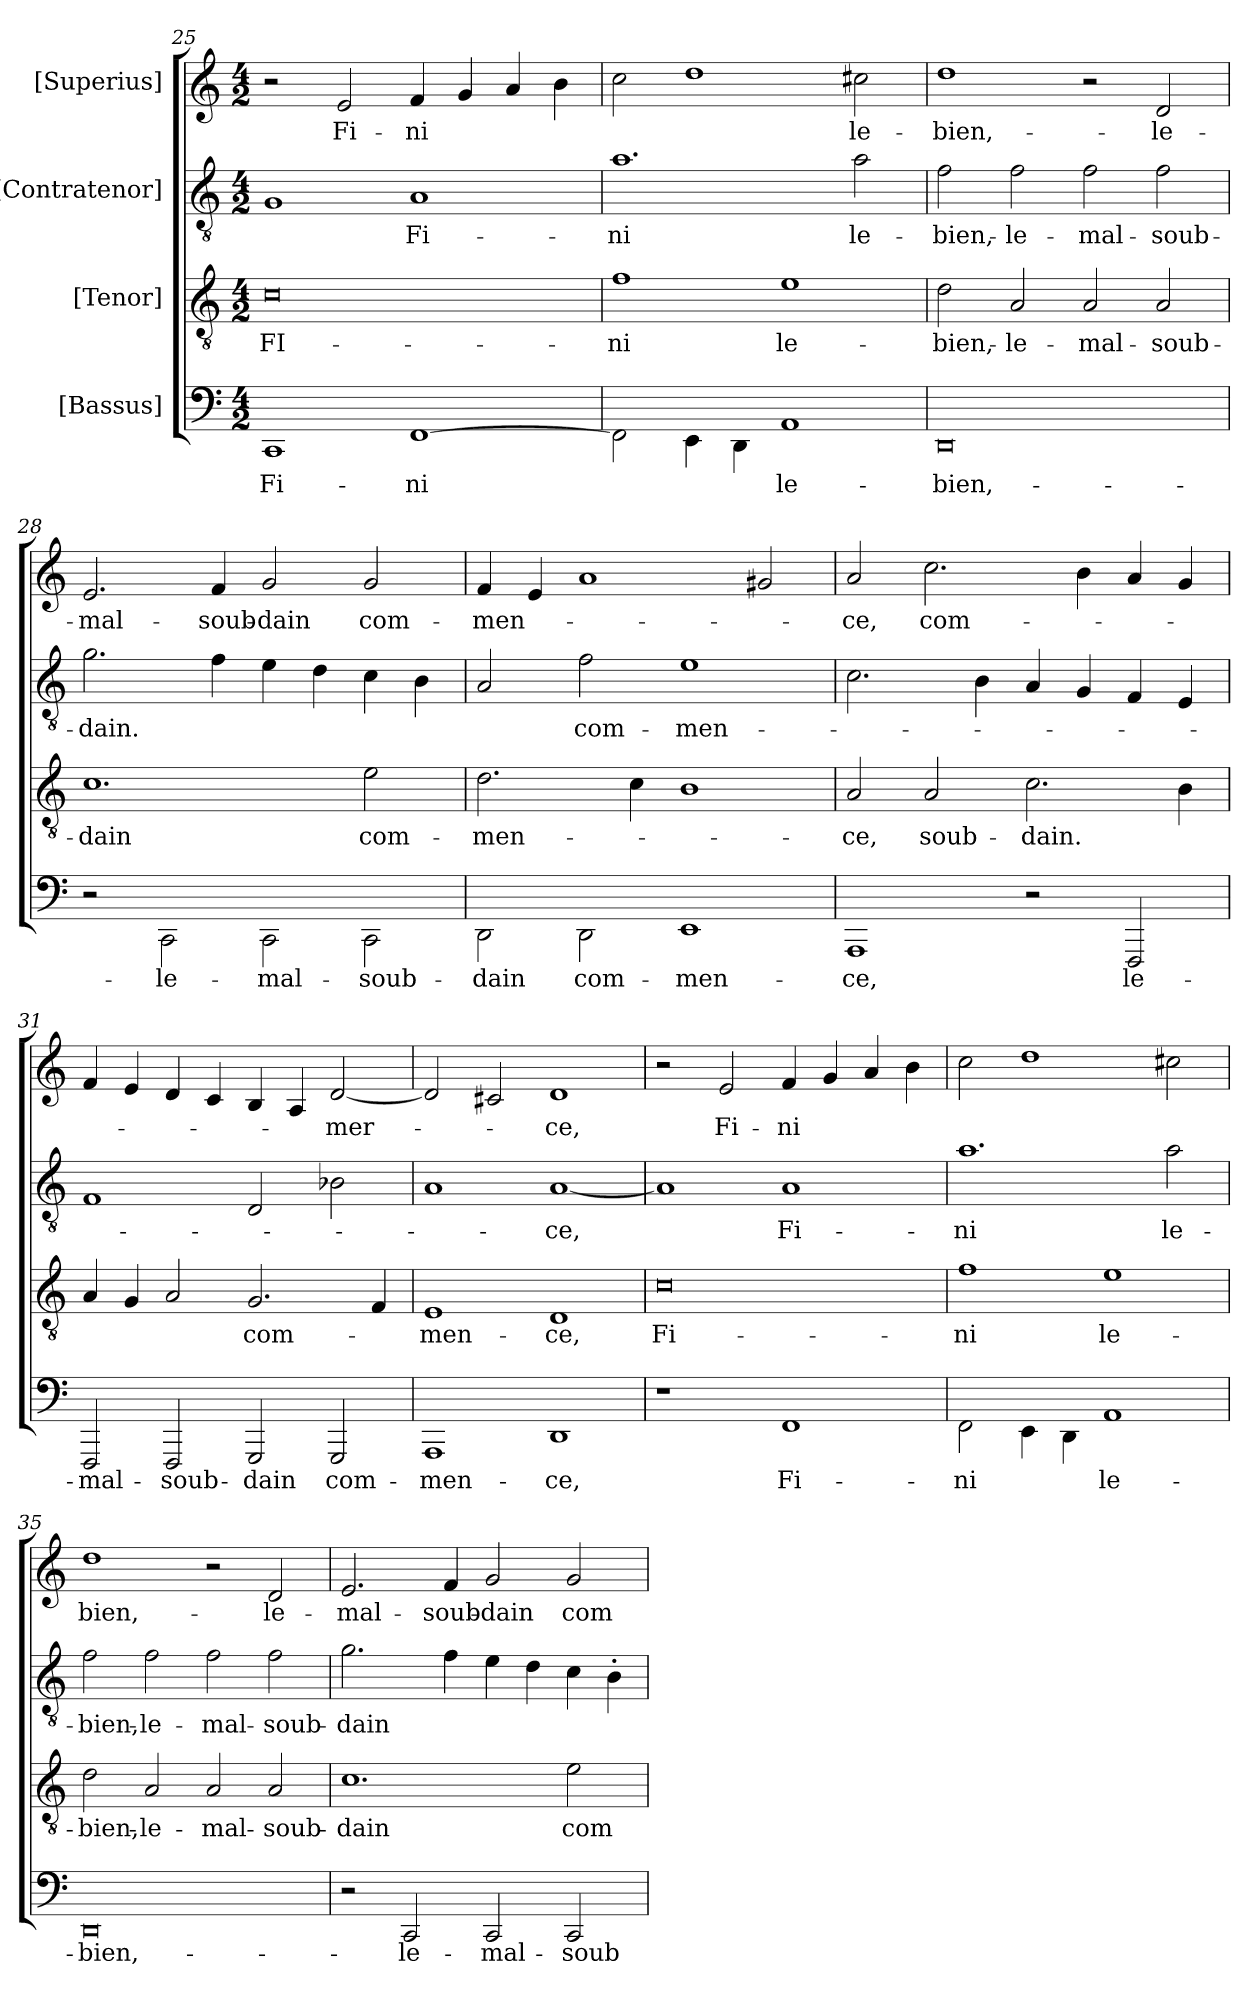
**kern	**text	**kern	**text	**kern	**text	**kern	**text
*part4	*part4	*part3	*part3	*part2	*part2	*part1	*part1
*staff4	*staff4	*staff3	*staff3	*staff2	*staff2	*staff1	*staff1
*I"[Bassus]	*	*I"[Tenor]	*	*I"[Contratenor]	*	*I"[Superius]	*
*clefF4	*	*clefGv2	*	*clefGv2	*	*clefG2	*
*k[]	*	*k[]	*	*k[]	*	*k[]	*
*M4/2	*	*M4/2	*	*M4/2	*	*M4/2	*
=25	=25	=25	=25	=25	=25	=25	=25
1CC\	Fi-	0c/	FI-	1G/	.	2r	.
.	.	.	.	.	.	2e/	Fi-
[1FF\	-ni	.	.	1A/	Fi-	4f/	-ni
.	.	.	.	.	.	4g/	.
.	.	.	.	.	.	4a/	.
.	.	.	.	.	.	4b\	.
=26	=26	=26	=26	=26	=26	=26	=26
2FF\]	.	1f/	-ni	1.a/	-ni	2cc\	.
4EE\	.	.	.	.	.	1dd/	.
4DD\	.	.	.	.	.	.	.
1AA/	le-	1e/	le-	.	.	.	.
.	.	.	.	2a\	le-	2cc#X\	le-
=27	=27	=27	=27	=27	=27	=27	=27
0DD/	bien,-	2d\	bien,-	2f\	bien,-	1dd/	bien,-
.	.	2A/	le-	2f\	le-	.	.
.	.	2A/	mal-	2f\	mal-	2r	.
.	.	2A/	soub-	2f\	soub-	2d/	le-
=28	=28	=28	=28	=28	=28	=28	=28
2r	.	1.c/	-dain	2.g\	-dain.	2.e/	mal-
2CC\	le-	.	.	.	.	.	.
.	.	.	.	4f\	.	4f/	soub-
2CC\	mal-	.	.	4e\	.	2g/	-dain
.	.	.	.	4d\	.	.	.
2CC\	soub-	2e\	com-	4c\	.	2g/	com-
.	.	.	.	4B\	.	.	.
=29	=29	=29	=29	=29	=29	=29	=29
2DD\	-dain	2.d\	-men-	2A/	.	4f/	-men-
.	.	.	.	.	.	4e/	.
2DD\	com-	.	.	2f\	com-	1a/	.
.	.	4c\	.	.	.	.	.
1EE/	-men-	1B\	.	1e/	-men-	.	.
.	.	.	.	.	.	2g#X/	.
=30	=30	=30	=30	=30	=30	=30	=30
1AAA\	-ce,	2A/	-ce,	2.c\	.	2a/	-ce,
.	.	2A/	soub-	.	.	2.cc\	com-
.	.	.	.	4B\	.	.	.
2r	.	2.c\	-dain.	4A/	.	.	.
.	.	.	.	4G/	.	4b\	.
2FFF/	le-	.	.	4F/	.	4a/	.
.	.	4B\	.	4E/	.	4g/	.
=31	=31	=31	=31	=31	=31	=31	=31
2FFF/	mal-	4A/	.	1F/	.	4f/	.
.	.	4G/	.	.	.	4e/	.
2FFF/	soub-	2A/	.	.	.	4d/	.
.	.	.	.	.	.	4c/	.
2GGG/	-dain	2.G/	com-	2D/	.	4B/	.
.	.	.	.	.	.	4A/	.
2GGG/	com-	.	.	2B-X\	.	[2d/	-mer-
.	.	4F/	.	.	.	.	.
=32	=32	=32	=32	=32	=32	=32	=32
1AAA\	-men-	1E/	-men-	1A/	.	2d/]	.
.	.	.	.	.	.	2c#X/	.
1DD/	-ce,	1D/	-ce,	[1A/	-ce,	1d/	-ce,
=33	=33	=33	=33	=33	=33	=33	=33
1r	.	0c/	Fi-	1A/]	.	2r	.
.	.	.	.	.	.	2e/	Fi-
1FF/	Fi-	.	.	1A/	Fi-	4f/	-ni
.	.	.	.	.	.	4g/	.
.	.	.	.	.	.	4a/	.
.	.	.	.	.	.	4b\	.
=34	=34	=34	=34	=34	=34	=34	=34
2FF\	-ni	1f/	-ni	1.a/	-ni	2cc\	.
4EE\	.	.	.	.	.	1dd/	.
4DD\	.	.	.	.	.	.	.
1AA/	le-	1e/	le-	.	.	.	.
.	.	.	.	2a\	le-	2cc#X\	.
=35	=35	=35	=35	=35	=35	=35	=35
0DD/	bien,-	2d\	bien,-	2f\	bien,-	1dd/	bien,-
.	.	2A/	le-	2f\	le-	.	.
.	.	2A/	mal-	2f\	mal-	2r	.
.	.	2A/	soub-	2f\	soub-	2d/	le-
=36	=36	=36	=36	=36	=36	=36	=36
2r	.	1.c/	-dain	2.g\	-dain	2.e/	mal-
2CC/	le-	.	.	.	.	.	.
.	.	.	.	4f\	.	4f/	soub-
2CC/	mal-	.	.	4e\	.	2g/	-dain
.	.	.	.	4d\	.	.	.
2CC/	soub-	2e\	com-	4c\	.	2g/	com-
.	.	.	.	4B'\	.	.	.
=	=	=	=	=	=	=	=
*-	*-	*-	*-	*-	*-	*-	*-
